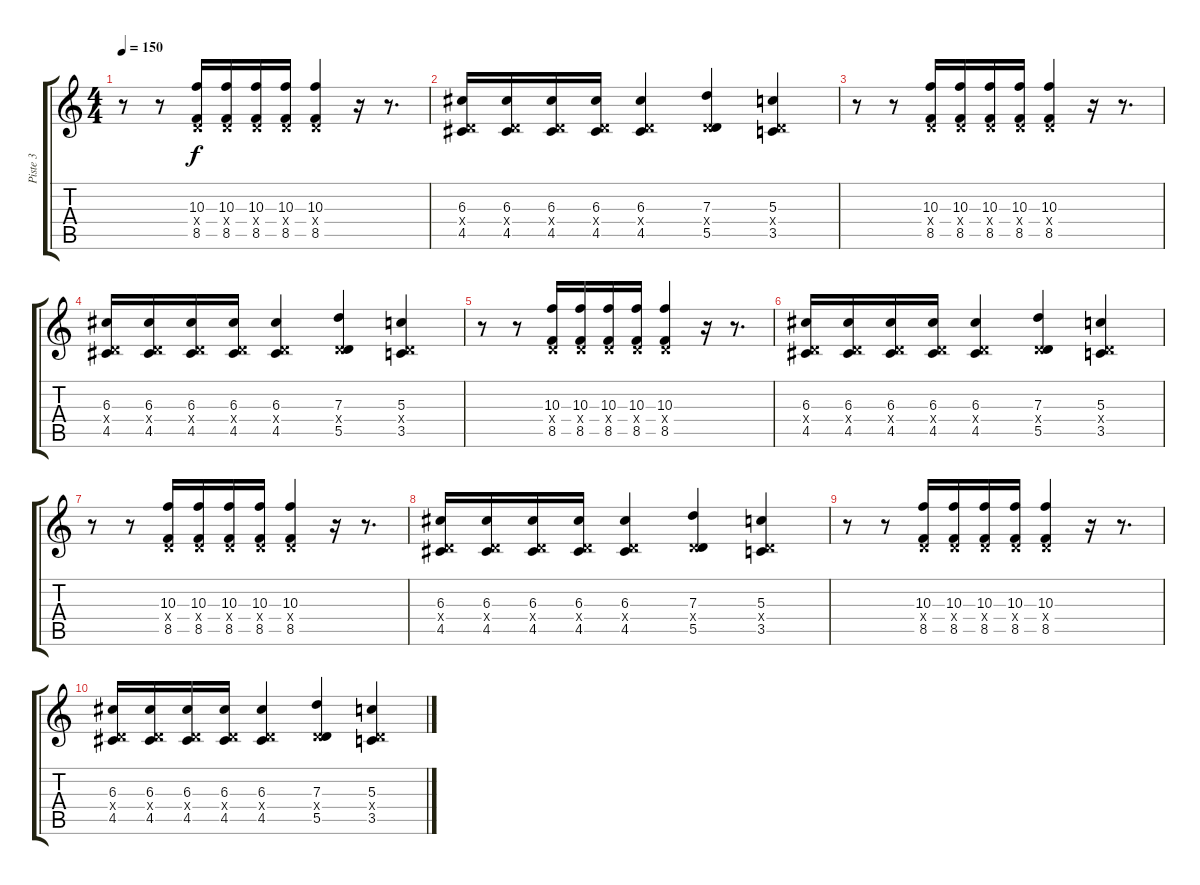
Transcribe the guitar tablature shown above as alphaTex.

\track ("Piste 3" "Piste 3") {instrument overdrivenguitar}
\staff {score tabs}
\tuning (E4 B3 G3 D3 A2 E2) {hide}
\ts (4 4)
\tempo 150
\clef g2
\ks c
r.8{dy f} r.8 (10.3 0.4{x} 8.5).16 (10.3 0.4{x} 8.5).16 (10.3 0.4{x} 8.5).16 (10.3 0.4{x} 8.5).16 (10.3 0.4{x} 8.5).4 r.16 r.8{d} |
(6.3 0.4{x} 4.5).16 (6.3 0.4{x} 4.5).16 (6.3 0.4{x} 4.5).16 (6.3 0.4{x} 4.5).16 (6.3 0.4{x} 4.5).4 (7.3 0.4{x} 5.5).4 (5.3 0.4{x} 3.5).4 |
r.8 r.8 (10.3 0.4{x} 8.5).16 (10.3 0.4{x} 8.5).16 (10.3 0.4{x} 8.5).16 (10.3 0.4{x} 8.5).16 (10.3 0.4{x} 8.5).4 r.16 r.8{d} |
(6.3 0.4{x} 4.5).16 (6.3 0.4{x} 4.5).16 (6.3 0.4{x} 4.5).16 (6.3 0.4{x} 4.5).16 (6.3 0.4{x} 4.5).4 (7.3 0.4{x} 5.5).4 (5.3 0.4{x} 3.5).4 |
r.8 r.8 (10.3 0.4{x} 8.5).16 (10.3 0.4{x} 8.5).16 (10.3 0.4{x} 8.5).16 (10.3 0.4{x} 8.5).16 (10.3 0.4{x} 8.5).4 r.16 r.8{d} |
(6.3 0.4{x} 4.5).16 (6.3 0.4{x} 4.5).16 (6.3 0.4{x} 4.5).16 (6.3 0.4{x} 4.5).16 (6.3 0.4{x} 4.5).4 (7.3 0.4{x} 5.5).4 (5.3 0.4{x} 3.5).4 |
r.8 r.8 (10.3 0.4{x} 8.5).16 (10.3 0.4{x} 8.5).16 (10.3 0.4{x} 8.5).16 (10.3 0.4{x} 8.5).16 (10.3 0.4{x} 8.5).4 r.16 r.8{d} |
(6.3 0.4{x} 4.5).16 (6.3 0.4{x} 4.5).16 (6.3 0.4{x} 4.5).16 (6.3 0.4{x} 4.5).16 (6.3 0.4{x} 4.5).4 (7.3 0.4{x} 5.5).4 (5.3 0.4{x} 3.5).4 |
r.8 r.8 (10.3 0.4{x} 8.5).16 (10.3 0.4{x} 8.5).16 (10.3 0.4{x} 8.5).16 (10.3 0.4{x} 8.5).16 (10.3 0.4{x} 8.5).4 r.16 r.8{d} |
(6.3 0.4{x} 4.5).16 (6.3 0.4{x} 4.5).16 (6.3 0.4{x} 4.5).16 (6.3 0.4{x} 4.5).16 (6.3 0.4{x} 4.5).4 (7.3 0.4{x} 5.5).4 (5.3 0.4{x} 3.5).4
